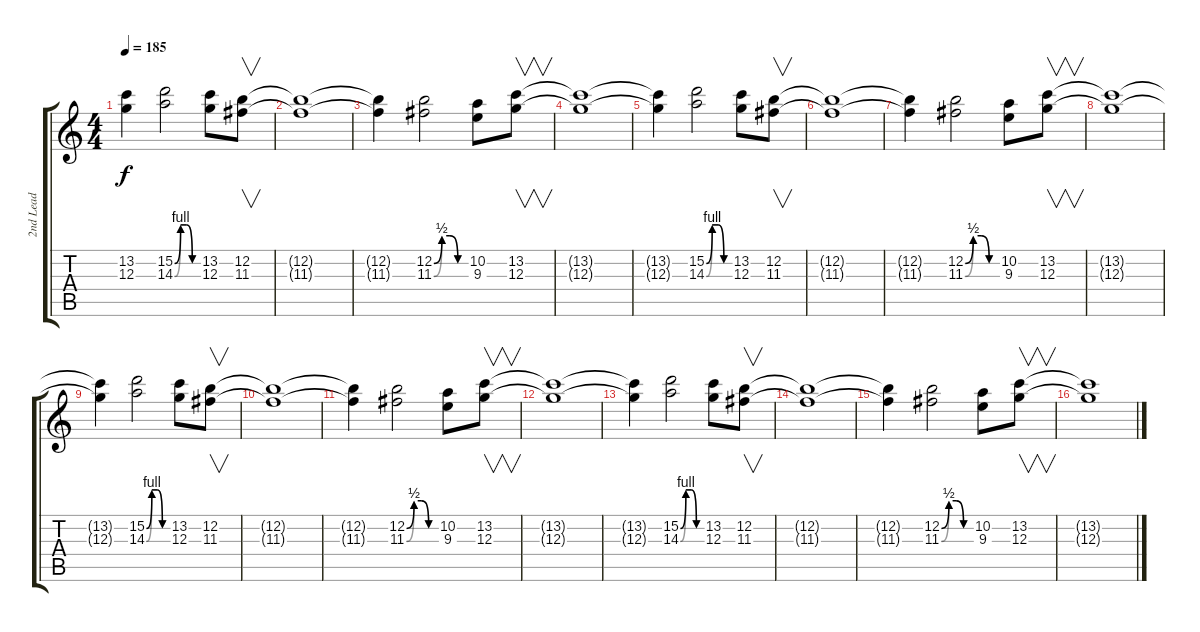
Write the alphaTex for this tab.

\track ("2nd Lead" "2nd Lead") {instrument distortionguitar}
\staff {score tabs}
\tuning (E4 B3 G3 D3 A2 E2) {hide}
\ts (4 4)
\tempo 185
\clef g2
\ks c
(13.2{t} 12.3{t}).4{dy f} (15.2{be (custom 0 0 15 4 30 4 45 0 60 0)} 14.3{be (custom 0 0 15 4 30 4 45 0 60 0)}).2 (13.2 12.3).8 (12.2 11.3).8{v} |
(12.2{t} 11.3{t}).1 |
(12.2{t} 11.3{t}).4 (12.2{be (custom 0 0 15 2 30 2 45 0 60 0)} 11.3{be (custom 0 0 15 2 30 2 45 0 60 0)}).2 (10.2 9.3).8 (13.2 12.3).8{v} |
(13.2{t} 12.3{t}).1 |
(13.2{t} 12.3{t}).4 (15.2{be (custom 0 0 15 4 30 4 45 0 60 0)} 14.3{be (custom 0 0 15 4 30 4 45 0 60 0)}).2 (13.2 12.3).8 (12.2 11.3).8{v} |
(12.2{t} 11.3{t}).1 |
(12.2{t} 11.3{t}).4 (12.2{be (custom 0 0 15 2 30 2 45 0 60 0)} 11.3{be (custom 0 0 15 2 30 2 45 0 60 0)}).2 (10.2 9.3).8 (13.2 12.3).8{v} |
(13.2{t} 12.3{t}).1 |
(13.2{t} 12.3{t}).4 (15.2{be (custom 0 0 15 4 30 4 45 0 60 0)} 14.3{be (custom 0 0 15 4 30 4 45 0 60 0)}).2 (13.2 12.3).8 (12.2 11.3).8{v} |
(12.2{t} 11.3{t}).1 |
(12.2{t} 11.3{t}).4 (12.2{be (custom 0 0 15 2 30 2 45 0 60 0)} 11.3{be (custom 0 0 15 2 30 2 45 0 60 0)}).2 (10.2 9.3).8 (13.2 12.3).8{v} |
(13.2{t} 12.3{t}).1 |
(13.2{t} 12.3{t}).4 (15.2{be (custom 0 0 15 4 30 4 45 0 60 0)} 14.3{be (custom 0 0 15 4 30 4 45 0 60 0)}).2 (13.2 12.3).8 (12.2 11.3).8{v} |
(12.2{t} 11.3{t}).1 |
(12.2{t} 11.3{t}).4 (12.2{be (custom 0 0 15 2 30 2 45 0 60 0)} 11.3{be (custom 0 0 15 2 30 2 45 0 60 0)}).2 (10.2 9.3).8 (13.2 12.3).8{v} |
(13.2{t} 12.3{t}).1
